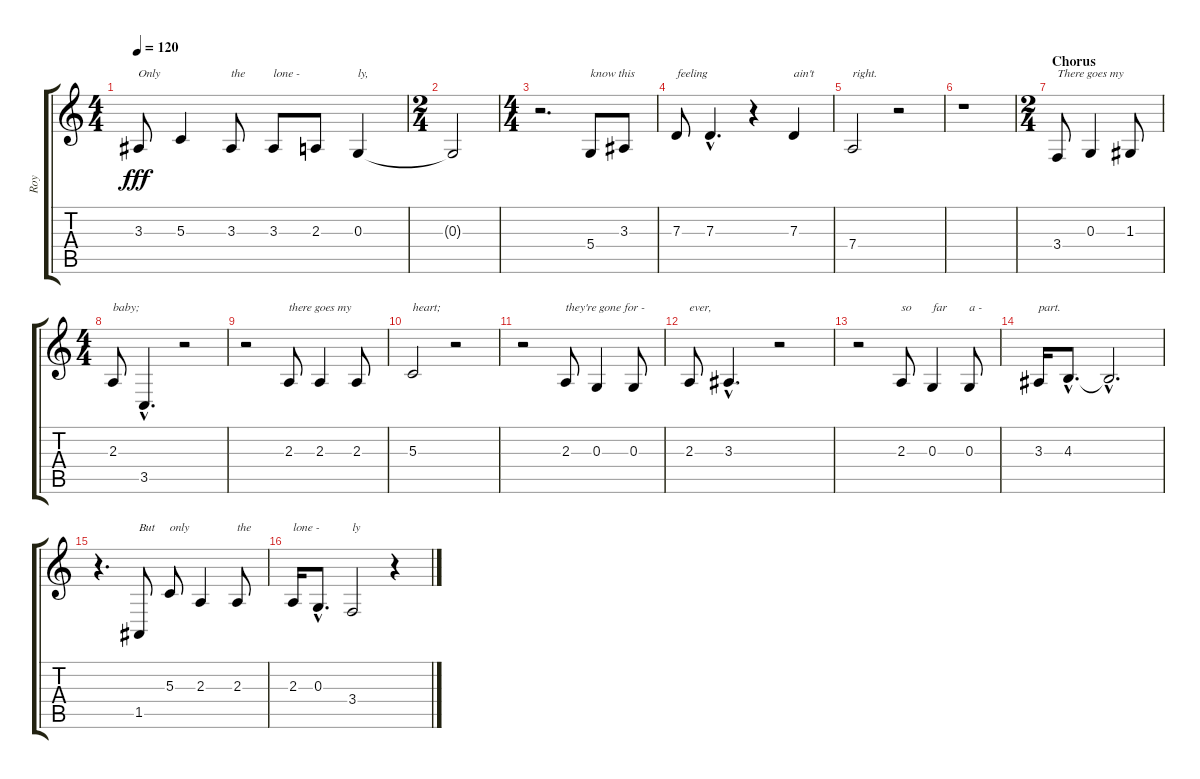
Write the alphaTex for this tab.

\track ("Roy" "Roy") {instrument tenorsax}
\staff {score tabs}
\tuning (E4 B3 G3 D3 A2 E2) {hide}
\ts (4 4)
\tempo 120
\clef g2
\ks c
3.3.8{txt "Only" dy fff} 5.3.4 3.3.8{txt "the"} 3.3.8{txt "lone -"} 2.3.8 0.3.4{txt "ly,"} |
\ts (2 4)
0.3{t}.2 |
\ts (4 4)
r.2{d} 5.4.8{txt "know this"} 3.3.8 |
7.3.8{txt "feeling"} 7.3{hac}.4{d} r.4 7.3.4{txt "ain't"} |
7.4.2{txt "right."} r.2 |
r.1 |
\ts (2 4)
\section ("" "Chorus")
3.4.8{txt "There goes my"} 0.3.4 1.3.8 |
\ts (4 4)
2.3.8{txt "baby;"} 3.5{hac}.4{d} r.2 |
r.2 2.3.8{txt "there goes my"} 2.3.4 2.3.8 |
5.3.2{txt "heart;"} r.2 |
r.2 2.3.8{txt "they're gone for -"} 0.3.4 0.3.8 |
2.3.8{txt "ever,"} 3.3{hac}.4{d} r.2 |
r.2 2.3.8{txt "so"} 0.3.4{txt "far"} 0.3.8{txt "a -"} |
3.3.16{txt "part."} 4.3{hac}.8{d} 4.3{hac t}.2{d} |
r.4{d} 1.5.8{txt "But"} 5.3.8{txt "only"} 2.3.4 2.3.8{txt "the"} |
2.3.16{txt "lone -"} 0.3{hac}.8{d} 3.4.2{txt "ly"} r.4
